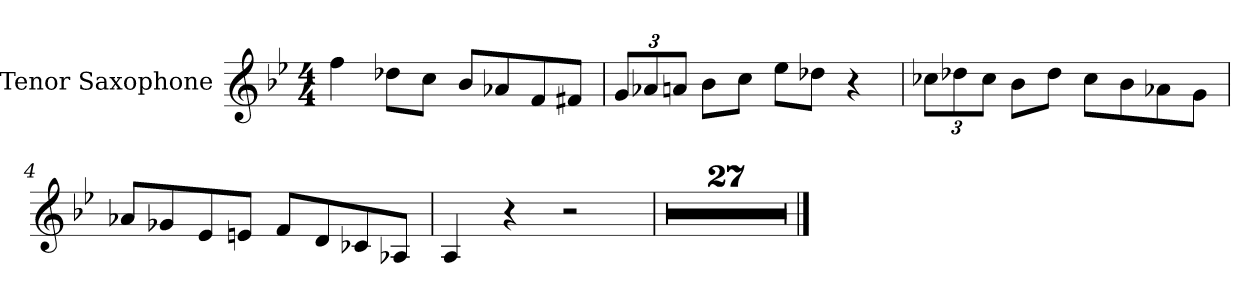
**kern
*part1
*staff1
*I"Tenor Saxophone
*I'T. Sax.
*clefG2
*ITrd8c14
*k[b-e-]
*M4/4
=1
4f\
8d-X\L
8c\J
8B-/L
8A-X/
8F/
8F#X/J
=2
*Xbrackettup
12G/L
12A-X/
12An/J
8B-\L
8c\J
8e-\L
8d-X\J
4r
=3
12c-X\L
12d-X\
12c-\J
8B-\L
8d-\J
8c-\L
8B-\
8A-X\
8G\J
=4
8A-X/L
8G-X/
8E-/
8En/J
8F/L
8D/
8C-X/
8AA-X/J
=5
4AA/
4r
2r
=6
1r
=7
1r
=8
1r
=9
1r
=10
1r
=11
1r
=12
1r
=13
1r
=14
1r
=15
1r
=16
1r
=17
1r
=18
1r
=19
1r
=20
1r
=21
1r
=22
1r
=23
1r
=24
1r
=25
1r
=26
1r
=27
1r
=28
1r
=29
1r
=30
1r
=31
1r
=32
1r
==
*-
